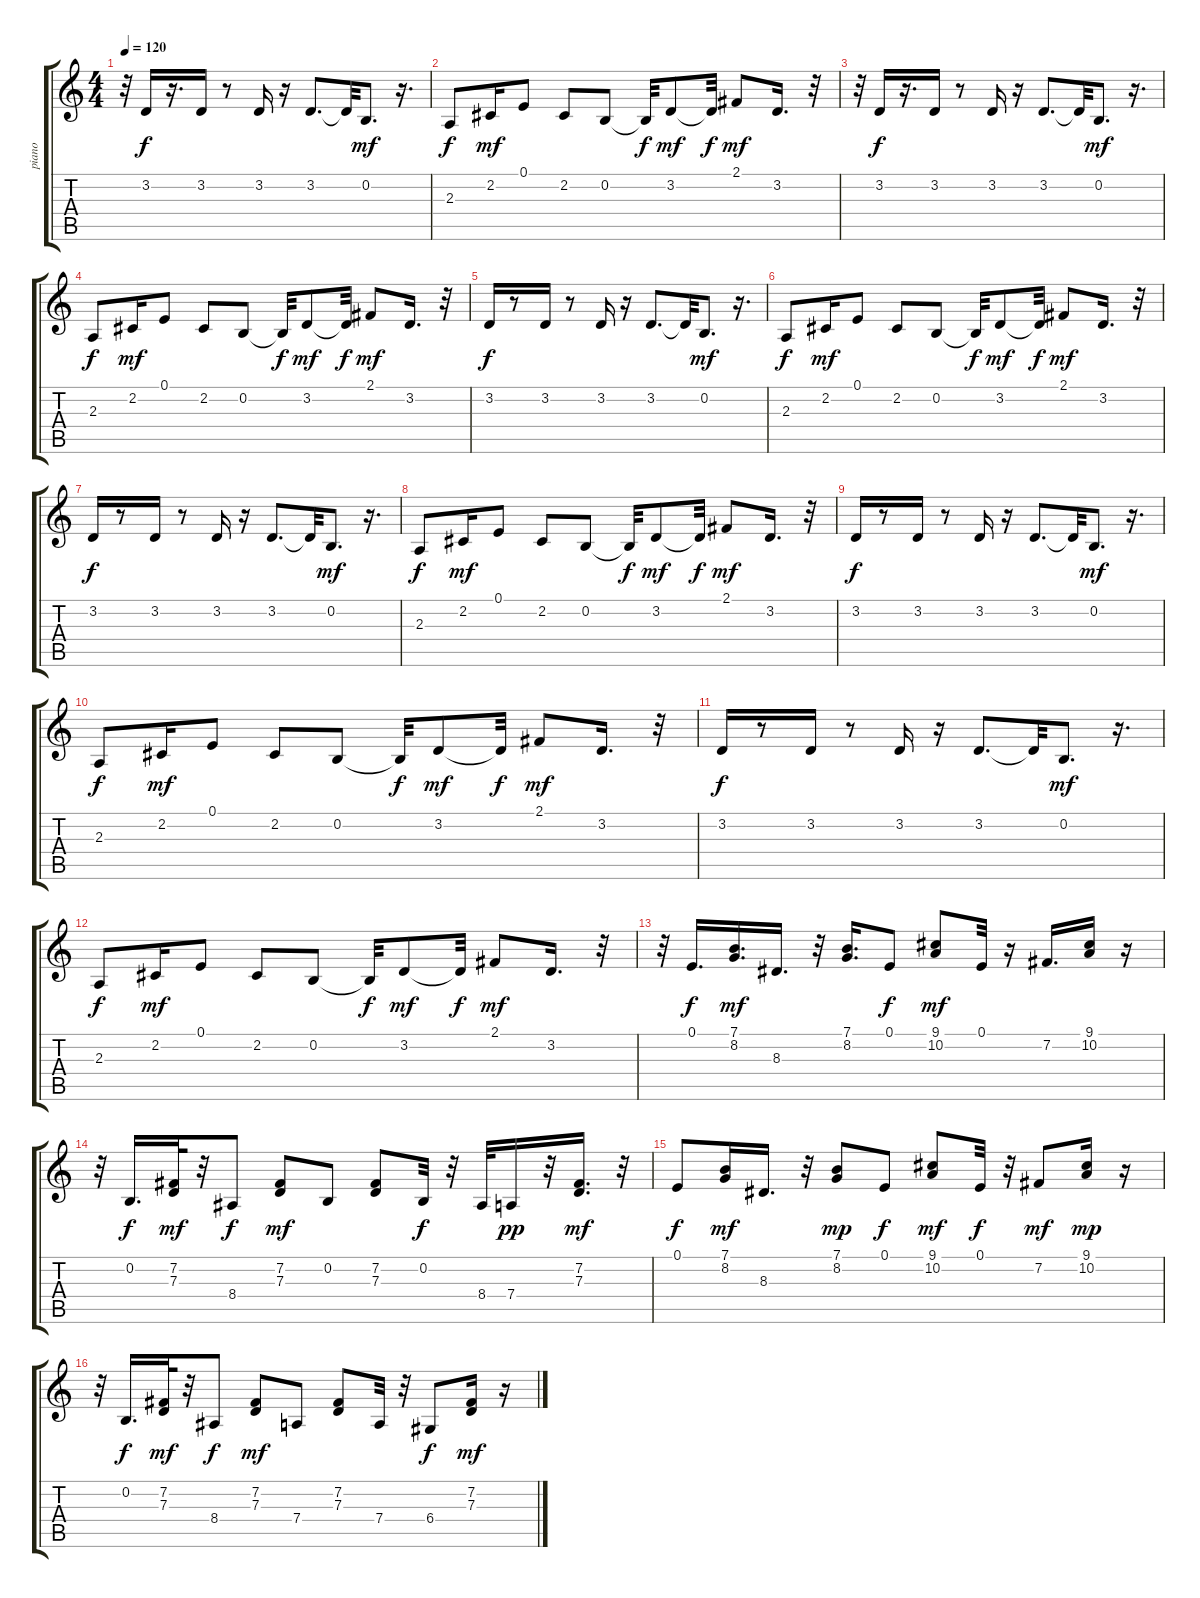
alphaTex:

\track ("piano" "piano") {instrument acousticgrandpiano}
\staff {score tabs}
\tuning (E4 B3 G3 D3 A2 E2) {hide}
\ts (4 4)
\tempo 120
\clef g2
\ks c
r.32{dy mf} 3.2.16{dy f} r.16{d} 3.2.16 r.8 3.2.16 r.16 3.2.8{d} 3.2{t}.32 0.2.8{d dy mf} r.16{d} |
2.3.8{dy f} 2.2.16{dy mf} 0.1.8 2.2.8 0.2.8 0.2{t}.32{dy f} 3.2.8{dy mf} 3.2{t}.32{dy f} 2.1.8{dy mf} 3.2.16{d} r.32 |
r.32 3.2.16{dy f} r.16{d} 3.2.16 r.8 3.2.16 r.16 3.2.8{d} 3.2{t}.32 0.2.8{d dy mf} r.16{d} |
2.3.8{dy f} 2.2.16{dy mf} 0.1.8 2.2.8 0.2.8 0.2{t}.32{dy f} 3.2.8{dy mf} 3.2{t}.32{dy f} 2.1.8{dy mf} 3.2.16{d} r.32 |
3.2.16{dy f} r.8 3.2.16 r.8 3.2.16 r.16 3.2.8{d} 3.2{t}.32 0.2.8{d dy mf} r.16{d} |
2.3.8{dy f} 2.2.16{dy mf} 0.1.8 2.2.8 0.2.8 0.2{t}.32{dy f} 3.2.8{dy mf} 3.2{t}.32{dy f} 2.1.8{dy mf} 3.2.16{d} r.32 |
3.2.16{dy f} r.8 3.2.16 r.8 3.2.16 r.16 3.2.8{d} 3.2{t}.32 0.2.8{d dy mf} r.16{d} |
2.3.8{dy f} 2.2.16{dy mf} 0.1.8 2.2.8 0.2.8 0.2{t}.32{dy f} 3.2.8{dy mf} 3.2{t}.32{dy f} 2.1.8{dy mf} 3.2.16{d} r.32 |
3.2.16{dy f} r.8 3.2.16 r.8 3.2.16 r.16 3.2.8{d} 3.2{t}.32 0.2.8{d dy mf} r.16{d} |
2.3.8{dy f} 2.2.16{dy mf} 0.1.8 2.2.8 0.2.8 0.2{t}.32{dy f} 3.2.8{dy mf} 3.2{t}.32{dy f} 2.1.8{dy mf} 3.2.16{d} r.32 |
3.2.16{dy f} r.8 3.2.16 r.8 3.2.16 r.16 3.2.8{d} 3.2{t}.32 0.2.8{d dy mf} r.16{d} |
2.3.8{dy f} 2.2.16{dy mf} 0.1.8 2.2.8 0.2.8 0.2{t}.32{dy f} 3.2.8{dy mf} 3.2{t}.32{dy f} 2.1.8{dy mf} 3.2.16{d} r.32 |
r.32 0.1.16{d dy f} (7.1 8.2).16{d dy mf} 8.3.16{d} r.32 (7.1 8.2).16{d} 0.1.8{dy f} (9.1 10.2).8{dy mf} 0.1.32 r.16 7.2.16{d} (9.1 10.2).16 r.16 |
r.32 0.2.16{d dy f} (7.2 7.3).32{dy mf} r.32 8.4.8{dy f} (7.2 7.3).8{dy mf} 0.2.8 (7.2 7.3).8 0.2.32{dy f} r.32 8.4.32 7.4.16{dy pp} r.32 (7.2 7.3).16{d dy mf} r.32 |
0.1.8{dy f} (7.1 8.2).16{dy mf} 8.3.16{d} r.32 (7.1 8.2).8{dy mp} 0.1.8{dy f} (9.1 10.2).8{dy mf} 0.1.32{dy f} r.32 7.2.8{dy mf} (9.1 10.2).16{dy mp} r.16 |
r.32 0.2.16{d dy f} (7.2 7.3).32{dy mf} r.32 8.4.8{dy f} (7.2 7.3).8{dy mf} 7.4.8 (7.2 7.3).8 7.4.32 r.32 6.4.8{dy f} (7.2 7.3).16{dy mf} r.16
